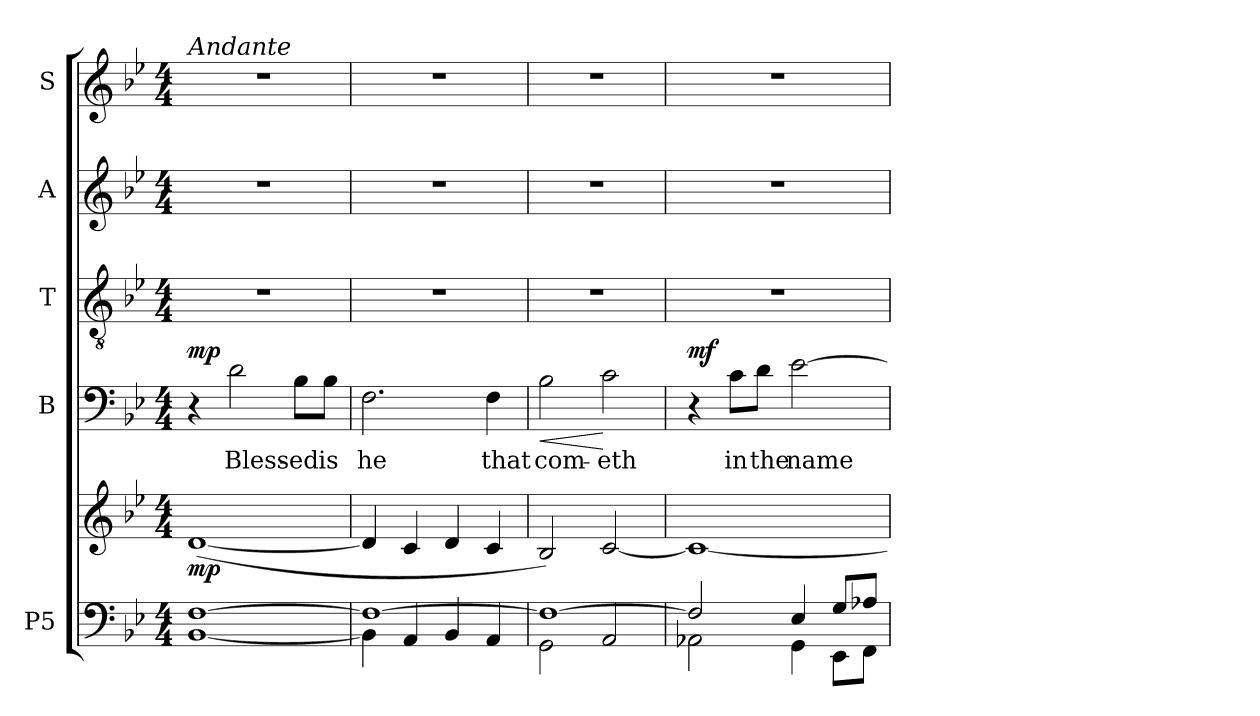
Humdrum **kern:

**kern	**kern	**dynam	**kern	**text	**dynam	**kern	**kern	**kern
*part5	*part5	*part5	*part4	*part4	*part4	*part3	*part2	*part1
*staff6	*staff5	*staff5/6	*staff4	*staff4	*staff4	*staff3	*staff2	*staff1
*I"P5	*	*	*I"B	*	*	*I"T	*I"A	*I"S
*	*	*	*I'B.	*	*	*I'T.	*I'A.	*I'S.
!!LO:PB:g=z
*clefF4	*clefG2	*	*clefF4	*	*	*clefGv2	*clefG2	*clefG2
*	*	*	*	*	*	*ITrd7c12	*	*
*k[b-e-]	*k[b-e-]	*	*k[b-e-]	*	*	*k[b-e-]	*k[b-e-]	*k[b-e-]
*B-:	*B-:	*	*B-:	*	*	*B-:	*B-:	*B-:
*M4/4	*M4/4	*	*M4/4	*	*	*M4/4	*M4/4	*M4/4
=1	=1	=1	=1	=1	=1	=1	=1	=1
*^	*	*	*	*	*	*	*	*
!	!	!	!	!	!	!	!	!	!LO:TX:a:i:t=Andante
[1Fi	[1BB-i	([1di	mp	4r	.	mp	1r	1r	1r
!	!	!	!	!	!LO:LY:b:color=#000000	!	!	!	!
.	.	.	.	2di\	Bless-	.	.	.	.
!	!	!	!	!	!LO:LY:b:color=#000000	!	!	!	!
.	.	.	.	8B-i\L	-ed	.	.	.	.
!	!	!	!	!	!LO:LY:b:color=#000000	!	!	!	!
.	.	.	.	8B-i\J	is	.	.	.	.
=2	=2	=2	=2	=2	=2	=2	=2	=2	=2
!	!	!	!	!	!LO:LY:b:color=#000000	!	!	!	!
1Fi_	4BB-i\]	4di/]	.	2.Fi\	he	.	1r	1r	1r
.	4AAi/	4ci/	.	.	.	.	.	.	.
.	4BB-i/	4di/	.	.	.	.	.	.	.
!	!	!	!	!	!LO:LY:b:color=#000000	!	!	!	!
.	4AAi/	4ci/	.	4Fi\	that	.	.	.	.
=3	=3	=3	=3	=3	=3	=3	=3	=3	=3
!	!	!	!	!	!LO:LY:b:color=#000000	!LO:HP:b	!	!	!
1Fi_	2GGi\	2B-i/)	.	2B-i\	com-	<	1r	1r	1r
!	!	!	!	!	!LO:LY:b:color=#000000	!	!	!	!
.	2AAi/	[2ci/	.	2ci\	-eth	[	.	.	.
=4	=4	=4	=4	=4	=4	=4	=4	=4	=4
2Fi/]	2AA-Xi\	1ci_	.	4r	.	mf	1r	1r	1r
!	!	!	!	!	!LO:LY:b:color=#000000	!	!	!	!
.	.	.	.	8ci\L	in	.	.	.	.
!	!	!	!	!	!LO:LY:b:color=#000000	!	!	!	!
.	.	.	.	8di\J	the	.	.	.	.
!	!	!	!	!	!LO:LY:b:color=#000000	!	!	!	!
4E-i/	4GGi\	.	.	[2e-i\	name	.	.	.	.
8Gi/L	8EE-i\L	.	.	.	.	.	.	.	.
8A-Xi/J	8FFi\J	.	.	.	.	.	.	.	.
*v	*v	*	*	*	*	*	*	*	*
=	=	=	=	=	=	=	=	=
*-	*-	*-	*-	*-	*-	*-	*-	*-
